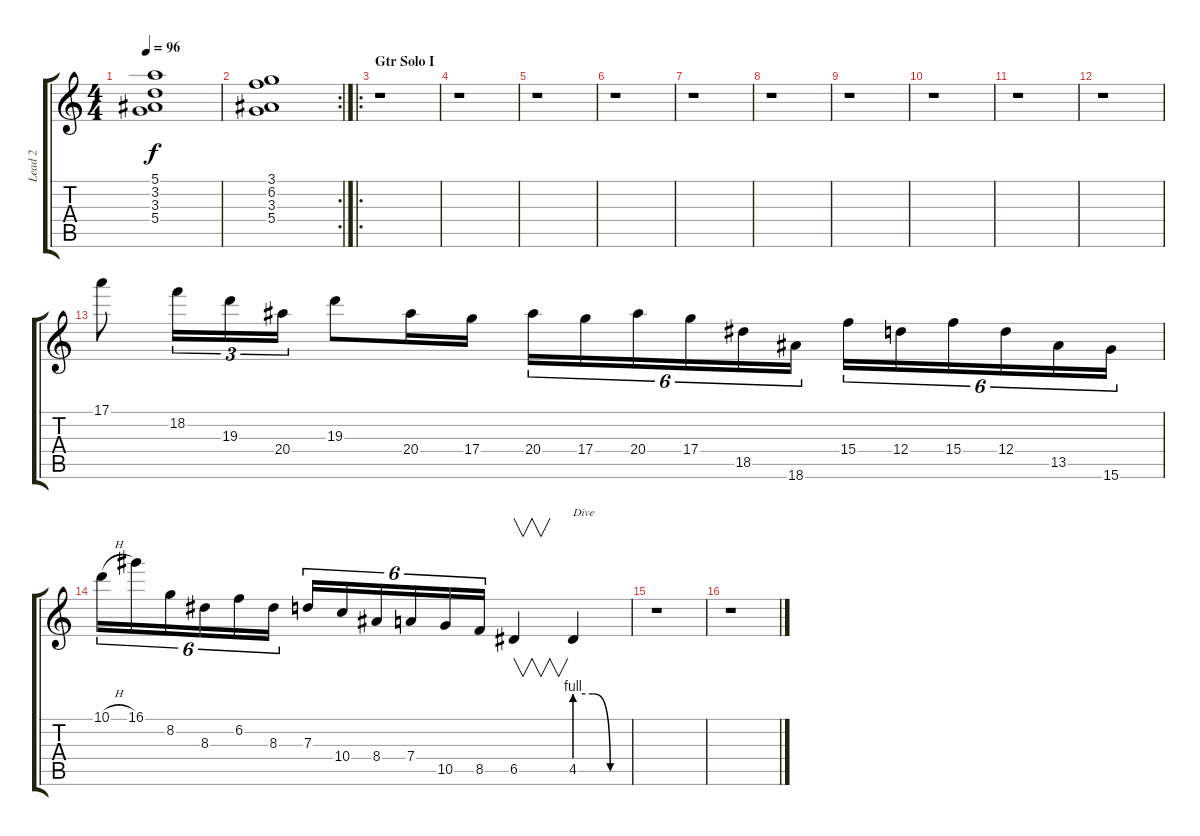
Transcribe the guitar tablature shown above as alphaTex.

\track ("Lead 2" "Lead 2") {instrument distortionguitar}
\staff {score tabs}
\tuning (E4 B3 G3 D3 A2 E2) {hide}
\ts (4 4)
\tempo 96
\clef g2
\ks c
(5.1 3.2 3.3 5.4).1{dy f} |
\rc 2
(3.1 6.2 3.3 5.4).1 |
\ro
\section ("" "Gtr Solo I")
r.1 |
r.1 |
r.1 |
r.1 |
r.1 |
r.1 |
r.1 |
r.1 |
r.1 |
r.1 |
17.1.8 18.2.16{tu (3 2)} 19.3.16{tu (3 2)} 20.4.16{tu (3 2)} 19.3.8 20.4.16 17.4.16 20.4.16{tu (6 4)} 17.4.16{tu (6 4)} 20.4.16{tu (6 4)} 17.4.16{tu (6 4)} 18.5.16{tu (6 4)} 18.6.16{tu (6 4)} 15.4.16{tu (6 4)} 12.4.16{tu (6 4)} 15.4.16{tu (6 4)} 12.4.16{tu (6 4)} 13.5.16{tu (6 4)} 15.6.16{tu (6 4)} |
10.1{h}.16{tu (6 4)} 16.1.16{tu (6 4)} 8.2.16{tu (6 4)} 8.3.16{tu (6 4)} 6.2.16{tu (6 4)} 8.3.16{tu (6 4)} 7.3.16{tu (6 4)} 10.4.16{tu (6 4)} 8.4.16{tu (6 4)} 7.4.16{tu (6 4)} 10.5.16{tu (6 4)} 8.5.16{tu (6 4)} 6.5.4{v} 4.5{be (custom 0 4 20 4 40 0 60 0)}.4{txt "Dive"} |
r.1 |
r.1
